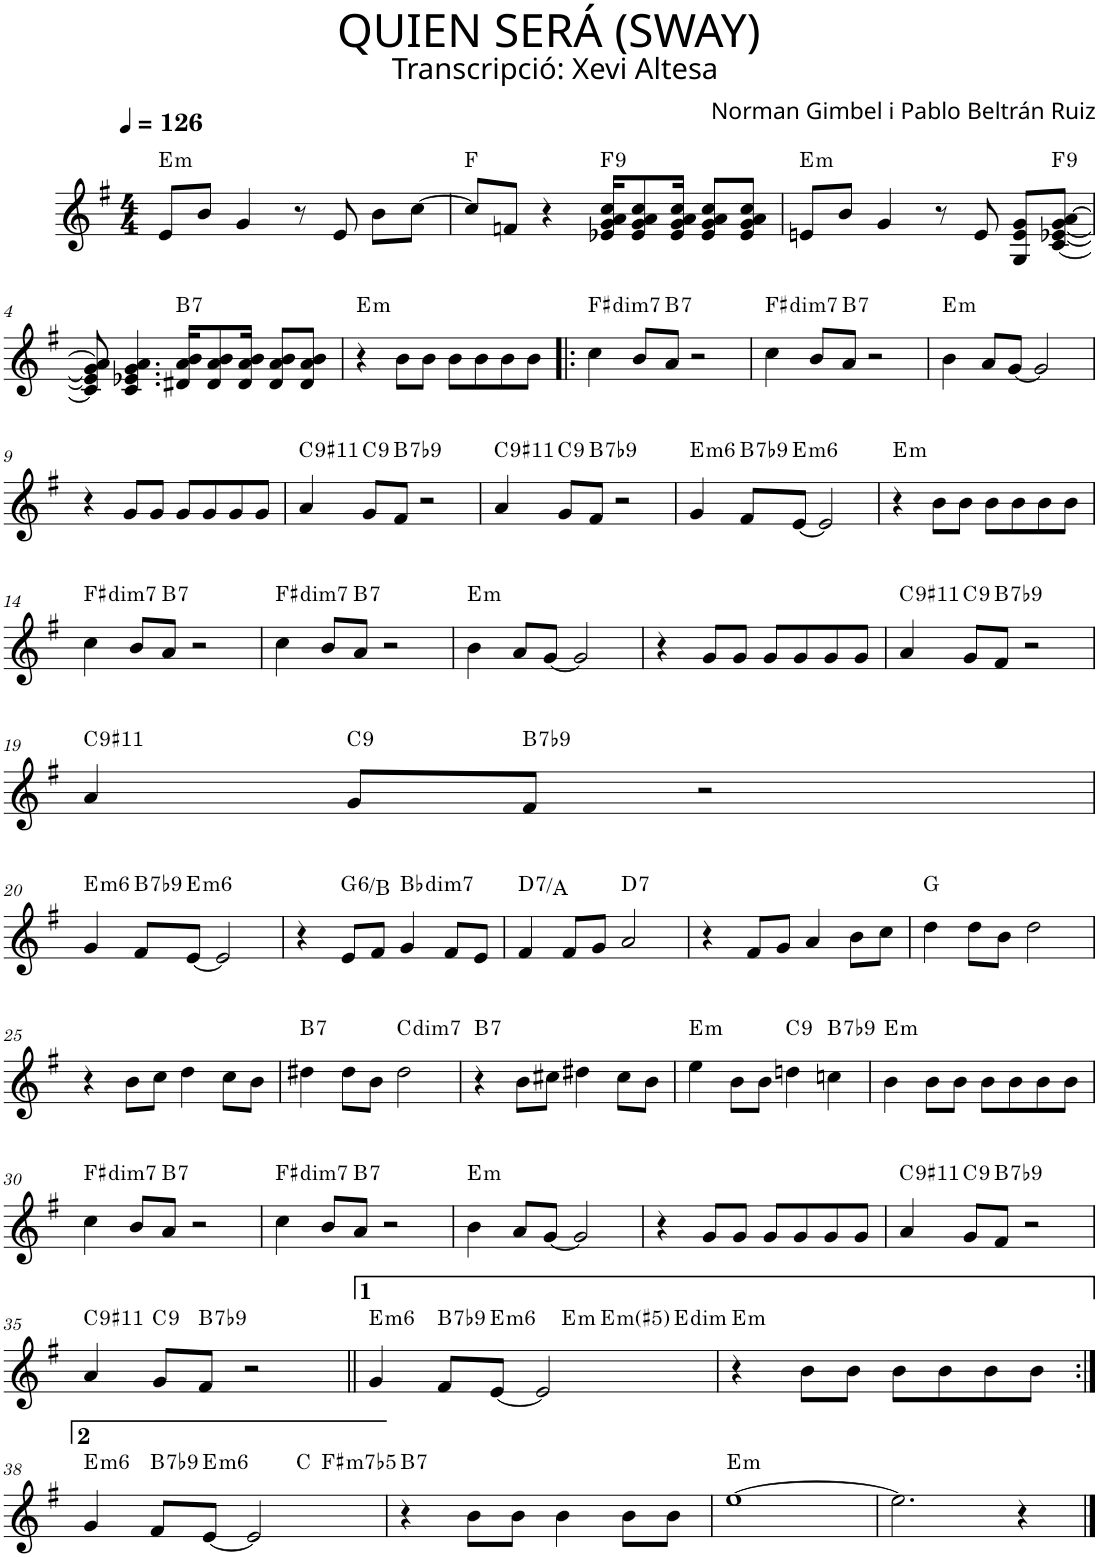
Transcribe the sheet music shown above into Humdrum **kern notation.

**kern	**harte
*part1	*part1
*staff1	*
*I"P1	*
*clefG2	*
*k[f#]	*
*e:	*
*M4/4	*
*MM126	*
=1	=1
!	!LO:H:kt=m
8e/L	E:min
8b/J	.
4g/	.
8r	.
8e/	.
8b\L	.
[>8cc\J	.
=2	=2
8cc/L]	F:maj
8fn/J	.
4r	.
!	!LO:H:kt=9
16e-X/ 16g/ 16a/ 16cc/KL	F:9
8e-/ 8g/ 8a/ 8cc/	.
16e-/ 16g/ 16a/ 16cc/Jk	.
8e-/ 8g/ 8a/ 8cc/L	.
8e-/ 8g/ 8a/ 8cc/J	.
=3	=3
!	!LO:H:kt=m
8en/L	E:min
8b/J	.
4g/	.
8r	.
8e/	.
8G/ 8e/ 8g/L	.
!	!LO:H:kt=9
[<8c/ [<8e-X/ [<8g/ [>8a/J	F:9
!!LO:LB:g=z
=4	=4
8c/] 8e-/] 8g/] 8a/]	.
4.c/ 4.e-X/ 4.g/ 4.a/	.
!	!LO:H:kt=7
16d#X/ 16a/ 16b/KL	B:7
8d#/ 8a/ 8b/	.
16d#/ 16a/ 16b/Jk	.
8d#/ 8a/ 8b/L	.
8d#/ 8a/ 8b/J	.
=5	=5
!	!LO:H:kt=m
4r	E:min
8b\L	.
8b\J	.
8b\L	.
8b\	.
8b\	.
8b\J	.
=6!|:	=6!|:
!	!LO:H:kt=dim7
4cc\	F#:dim7
8b/L	.
!	!LO:H:kt=7
8a/J	B:7
2r	.
=7	=7
!	!LO:H:kt=dim7
4cc\	F#:dim7
8b/L	.
!	!LO:H:kt=7
8a/J	B:7
2r	.
=8	=8
!	!LO:H:kt=m
4b\	E:min
8a/L	.
[<8g/J	.
2g/]	.
!!LO:LB:g=z
=9	=9
4r	.
8g/L	.
8g/J	.
8g/L	.
8g/	.
8g/	.
8g/J	.
=10	=10
!	!LO:H:kt=9
4a/	C:9(#11)
!	!LO:H:kt=9
8g/L	C:9
!	!LO:H:kt=7
8f#/J	B:7(b9)
2r	.
=11	=11
!	!LO:H:kt=9
4a/	C:9(#11)
!	!LO:H:kt=9
8g/L	C:9
!	!LO:H:kt=7
8f#/J	B:7(b9)
2r	.
=12	=12
!	!LO:H:kt=m6
4g/	E:min6
!	!LO:H:kt=7
8f#/L	B:7(b9)
!	!LO:H:kt=m6
[<8e/J	E:min6
2e/]	.
=13	=13
!	!LO:H:kt=m
4r	E:min
8b\L	.
8b\J	.
8b\L	.
8b\	.
8b\	.
8b\J	.
!!LO:LB:g=z
=14	=14
!	!LO:H:kt=dim7
4cc\	F#:dim7
8b/L	.
!	!LO:H:kt=7
8a/J	B:7
2r	.
=15	=15
!	!LO:H:kt=dim7
4cc\	F#:dim7
8b/L	.
!	!LO:H:kt=7
8a/J	B:7
2r	.
=16	=16
!	!LO:H:kt=m
4b\	E:min
8a/L	.
[<8g/J	.
2g/]	.
=17	=17
4r	.
8g/L	.
8g/J	.
8g/L	.
8g/	.
8g/	.
8g/J	.
=18	=18
!	!LO:H:kt=9
4a/	C:9(#11)
!	!LO:H:kt=9
8g/L	C:9
!	!LO:H:kt=7
8f#/J	B:7(b9)
2r	.
!!LO:LB:g=z
=19	=19
!	!LO:H:kt=9
4a/	C:9(#11)
!	!LO:H:kt=9
8g/L	C:9
!	!LO:H:kt=7
8f#/J	B:7(b9)
2r	.
!!LO:LB:g=z
=20	=20
!	!LO:H:kt=m6
4g/	E:min6
!	!LO:H:kt=7
8f#/L	B:7(b9)
!	!LO:H:kt=m6
[<8e/J	E:min6
2e/]	.
=21	=21
4r	.
!	!LO:H:kt=6
8e/L	G:maj6/3
8f#/J	.
!	!LO:H:kt=dim7
4g/	Bb:dim7
8f#/L	.
8e/J	.
=22	=22
!	!LO:H:kt=7
4f#/	D:7/5
8f#/L	.
8g/J	.
!	!LO:H:kt=7
2a/	D:7
=23	=23
4r	.
8f#/L	.
8g/J	.
4a/	.
8b\L	.
8cc\J	.
=24	=24
4dd\	G:maj
8dd\L	.
8b\J	.
2dd\	.
!!LO:LB:g=z
=25	=25
4r	.
8b\L	.
8cc\J	.
4dd\	.
8cc\L	.
8b\J	.
=26	=26
!	!LO:H:kt=7
4dd#X\	B:7
8dd#\L	.
8b\J	.
!	!LO:H:kt=dim7
2dd#\	C:dim7
=27	=27
!	!LO:H:kt=7
4r	B:7
8b\L	.
8cc#X\J	.
4dd#X\	.
8cc#\L	.
8b\J	.
=28	=28
!	!LO:H:kt=m
4ee\	E:min
8b\L	.
8b\J	.
!	!LO:H:kt=9
4ddn\	C:9
!	!LO:H:kt=7
4ccn\	B:7(b9)
=29	=29
!	!LO:H:kt=m
4b\	E:min
8b\L	.
8b\J	.
8b\L	.
8b\	.
8b\	.
8b\J	.
!!LO:LB:g=z
=30	=30
!	!LO:H:kt=dim7
4cc\	F#:dim7
8b/L	.
!	!LO:H:kt=7
8a/J	B:7
2r	.
=31	=31
!	!LO:H:kt=dim7
4cc\	F#:dim7
8b/L	.
!	!LO:H:kt=7
8a/J	B:7
2r	.
=32	=32
!	!LO:H:kt=m
4b\	E:min
8a/L	.
[<8g/J	.
2g/]	.
=33	=33
4r	.
8g/L	.
8g/J	.
8g/L	.
8g/	.
8g/	.
8g/J	.
=34	=34
!	!LO:H:kt=9
4a/	C:9(#11)
!	!LO:H:kt=9
8g/L	C:9
!	!LO:H:kt=7
8f#/J	B:7(b9)
2r	.
!!LO:LB:g=z
=35	=35
!	!LO:H:kt=9
4a/	C:9(#11)
!	!LO:H:kt=9
8g/L	C:9
!	!LO:H:kt=7
8f#/J	B:7(b9)
2r	.
=36||	=36||
*^	*
!	!	!LO:H:kt=m6
4g/	4ryy	E:min6
!	!	!LO:H:kt=7
8f#/L	4ryy	B:7(b9)
!	!	!LO:H:kt=m6
[<8e/J	.	E:min6
2e/]	8ryy	.
!	!	!LO:H:kt=m
.	8ryy	E:min
!	!	!LO:H:kt=m
.	8ryy	E:(b3,#5)
!	!	!LO:H:kt=dim
.	8ryy	E:dim
=37	=37	=37
!	!	!LO:H:kt=m
*v	*v	*
4r	E:min
8b\L	.
8b\J	.
8b\L	.
8b\	.
8b\	.
8b\J	.
!!LO:LB:g=z
=38:|!	=38:|!
*^	*
!	!	!LO:H:kt=m6
4g/	4ryy	E:min6
!	!	!LO:H:kt=7
8f#/L	4ryy	B:7(b9)
!	!	!LO:H:kt=m6
[<8e/J	.	E:min6
2e/]	4ryy	.
.	8ryy	C:maj
!	!	!LO:H:kt=m7b5
.	8ryy	F#:hdim7
=39	=39	=39
!	!	!LO:H:kt=7
*v	*v	*
4r	B:7
8b\L	.
8b\J	.
4b\	.
8b\L	.
8b\J	.
=40	=40
!	!LO:H:kt=m
[>1ee	E:min
=41	=41
2.ee\]	.
4r	.
==	==
*-	*-
